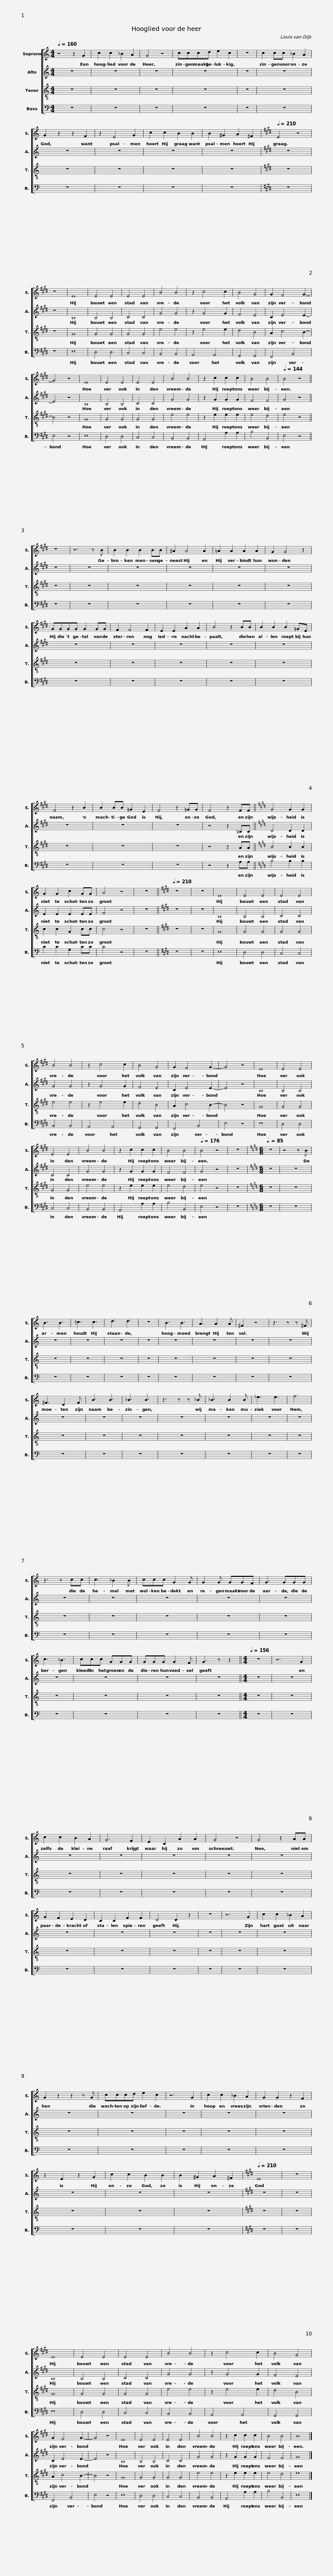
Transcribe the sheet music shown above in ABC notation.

X:1
%%score [ 1 2 3 4 ]
L:1/8
Q:1/4=160
M:4/4
I:linebreak $
K:C
V:1 treble
V:2 treble
V:3 treble-8
V:4 bass
V:1
 z4 z2 G2 | c2 c2 _B2 A2 | G4 z4 | cccd e2 c2 | z8 | %5
 c2 cc _B2 A2 |$ G2 z2 z2 F2 | z2 E4 G2 | c2 c2 B2 B2 | B2 ^G2 A2 ^F2 | %10
[K:E][Q:1/4=210] E4 z4 | z8 | E8 |$ E4 E4 | E4 E4 | %15
 B4 B4 | z2 c4 c2 | B4 G4 | G2 F4 G2- | G4 z4 | %20
 E8 | E4 E4 |$ E4 E4 | B4 B4 | z2 c2 c2 c2 | %25
 B4 B4 |[Q:1/4=144] B4 z4 || z8 | z6 z B | B2 B2 B2 BB |$ %30
 ^A2 A4 A2 | =A2 A2 A2 A2 | G2 G4 z2 | GGGG G2 GG | F2 F4 F2 |$ %35
 E2 E2 A2 A2 | B4 z2 BB | B2 B2 B2 =GE | F4 z2 B2 | B2 BB =G2 E2 |$ %40
 F4 z2 =GG | F4 z2 FF ||[K:C] G4 G2 G2 | G2 G2 c2 GG | A4 z4 | %45
 z8 ||[K:E][Q:1/4=210] z8 | z8 |$ E8 | E4 E4 | %50
 E4 E4 | B4 B4 | z2 c4 c2 | B4 G4 | G2 F4 G2- | %55
 G4 z4 | E8 |$ E4 E4 | E4 E4 | B4 B4 | %60
 z2 c2 c2 c2 | B4 B4 |[Q:1/4=176] B4 z4 | z8 |[K:C][M:6/8][Q:3/8=85] z6 | %65
 z4 z B |$ B3 B3 | =c3 c3 | d3 d3 | z6 | %70
 B3 B3 | A3 A2 A | ^F2 z4 | z3 z z ^F | ^F3 D2 F |$ %75
 B3 B3 | _B3 B3 | z3 z z _B | _B3 B2 B | _e3 e3 | %80
 f6 | z3 z cc | c3 _B2 B |$ ccc G2 G | G2 G GGF | %85
 G3 GGG | c3 _B3 | ccc GGG |$ GGG G2 F | G3 z z2 || %90
[M:4/4][Q:1/4=156] z8 | z6 G2 | c2 c2 B2 A2 | G6 F2 | E2 C2 A2 A2 |$ %95
 G4 z4 | G4 z2 AA | G2 F2 E2 D2 | C2 C2 F2 F2 | D4 D2 z2 | %100
 z8 | z6 G2 |$ c2 c2 _B2 A2 | G2 z2 z2 z G | cccd e2 c2 | %105
 z6 G2 | c2 c2 _B2 A2 | G2 G2 z2 F2 |$ z2 E2 z2 G2 | c2 c2 B2 B2 | %110
 B2 ^G2 A2 ^F2 |[K:E][Q:1/4=210] E8 | z8 | E8 | E4 E4 | %115
 E4 E4 | B4 B4 |$ z2 c4 c2 | B4 G4 | G2 F4 G2- | %120
 G4 z4 | E8 | E4 E4 | E4 E4 | B4 B4 |$ %125
 z2 c2 c2 c2 | B4 B4 | B8 |] %128
V:2
 z8 | z8 | z8 | z8 | z8 | %5
 z8 |$ z8 | z8 | z8 | z8 | %10
[K:E] z8 | z8 | B,8 |$ B,4 B,4 | C4 C4 | %15
 G4 G4 | z2 G4 G2 | F4 E4 | C2 E4 E2- | E4 z4 | %20
 B,8 | B,4 B,4 |$ C4 C4 | G4 G4 | z2 G2 G2 G2 | %25
 F4 F4 | G4 z4 || z8 | z8 | z8 |$ %30
 z8 | z8 | z8 | z8 | z8 |$ %35
 z8 | z8 | z8 | z8 | z8 |$ %40
 z8 | z4 z2 =CC ||[K:C] D4 D2 D2 | E2 E2 E2 EE | F4 z4 | %45
 z8 ||[K:E] z8 | z8 |$ B,8 | B,4 B,4 | %50
 C4 C4 | G4 G4 | z2 G4 G2 | F4 E4 | C2 E4 E2- | %55
 E4 z4 | B,8 |$ B,4 B,4 | C4 C4 | G4 G4 | %60
 z2 G2 G2 G2 | F4 F4 | G4 z4 | z8 |[K:C][M:6/8] z6 | %65
 z6 |$ z6 | z6 | z6 | z6 | %70
 z6 | z6 | z6 | z6 | z6 |$ %75
 z6 | z6 | z6 | z6 | z6 | %80
 z6 | z6 | z6 |$ z6 | z6 | %85
 z6 | z6 | z6 |$ z6 | z6 || %90
[M:4/4] z8 | z8 | z8 | z8 | z8 |$ %95
 z8 | z8 | z8 | z8 | z8 | %100
 z8 | z8 |$ z8 | z8 | z8 | %105
 z8 | z8 | z8 |$ z8 | z8 | %110
 z8 |[K:E] z8 | z8 | B,8 | B,4 B,4 | %115
 C4 C4 | G4 G4 |$ z2 G4 G2 | F4 E4 | C2 E4 E2- | %120
 E4 z4 | B,8 | B,4 B,4 | C4 C4 | G4 G4 |$ %125
 z2 G2 G2 G2 | F4 F4 | G8 |] %128
V:3
 z8 | z8 | z8 | z8 | z8 | %5
 z8 |$ z8 | z8 | z8 | z8 | %10
[K:E] z8 | z8 | G8 |$ G4 G4 | G4 G4 | %15
 e4 e4 | z2 e4 e2 | d4 B4 | A2 c4 B2- | B4 z4 | %20
 G8 | G4 G4 |$ G4 G4 | e4 e4 | z2 e2 e2 e2 | %25
 e4 d4 | e4 z4 || z8 | z8 | z8 |$ %30
 z8 | z8 | z8 | z8 | z8 |$ %35
 z8 | z8 | z8 | z8 | z8 |$ %40
 z8 | z4 z2 AA ||[K:C] B4 B2 B2 | c2 c2 G2 cc | c4 z4 | %45
 z8 ||[K:E] z8 | z8 |$ G8 | G4 G4 | %50
 G4 G4 | e4 e4 | z2 e4 e2 | d4 B4 | A2 c4 B2- | %55
 B4 z4 | G8 |$ G4 G4 | G4 G4 | e4 e4 | %60
 z2 e2 e2 e2 | e4 d4 | e4 z4 | z8 |[K:C][M:6/8] z6 | %65
 z6 |$ z6 | z6 | z6 | z6 | %70
 z6 | z6 | z6 | z6 | z6 |$ %75
 z6 | z6 | z6 | z6 | z6 | %80
 z6 | z6 | z6 |$ z6 | z6 | %85
 z6 | z6 | z6 |$ z6 | z6 || %90
[M:4/4] z8 | z8 | z8 | z8 | z8 |$ %95
 z8 | z8 | z8 | z8 | z8 | %100
 z8 | z8 |$ z8 | z8 | z8 | %105
 z8 | z8 | z8 |$ z8 | z8 | %110
 z8 |[K:E] z8 | z8 | G8 | G4 G4 | %115
 G4 G4 | e4 e4 |$ z2 e4 e2 | d4 B4 | A2 c4 B2- | %120
 B4 z4 | G8 | G4 G4 | G4 G4 | e4 e4 |$ %125
 z2 e2 e2 e2 | e4 d4 | e8 |] %128
V:4
 z8 | z8 | z8 | z8 | z8 | %5
 z8 |$ z8 | z8 | z8 | z8 | %10
[K:E] z8 | z8 | E,8 |$ D,4 D,4 | C,4 C,4 | %15
 B,,4 B,,4 | A,,4 A,,4 | G,,4 G,,4 | F,,4 B,,4 | E,4 z4 | %20
 E,8 | D,4 D,4 |$ C,4 C,4 | B,,4 B,,4 | A,,4 A,2 A,2 | %25
 B,4 B,,4 | E,4 z4 || z8 | z8 | z8 |$ %30
 z8 | z8 | z8 | z8 | z8 |$ %35
 z8 | z8 | z8 | z8 | z8 |$ %40
 z8 | z4 z2 A,A, ||[K:C] B,4 B,2 B,2 | C2 C2 G,2 CC | C4 z4 | %45
 z8 ||[K:E] z8 | z8 |$ E,8 | D,4 D,4 | %50
 C,4 C,4 | B,,4 B,,4 | A,,4 A,,4 | G,,4 G,,4 | F,,4 B,,4 | %55
 E,4 z4 | E,8 |$ D,4 D,4 | C,4 C,4 | B,,4 B,,4 | %60
 A,,4 A,2 A,2 | B,4 B,,4 | E,4 z4 | z8 |[K:C][M:6/8] z6 | %65
 z6 |$ z6 | z6 | z6 | z6 | %70
 z6 | z6 | z6 | z6 | z6 |$ %75
 z6 | z6 | z6 | z6 | z6 | %80
 z6 | z6 | z6 |$ z6 | z6 | %85
 z6 | z6 | z6 |$ z6 | z6 || %90
[M:4/4] z8 | z8 | z8 | z8 | z8 |$ %95
 z8 | z8 | z8 | z8 | z8 | %100
 z8 | z8 |$ z8 | z8 | z8 | %105
 z8 | z8 | z8 |$ z8 | z8 | %110
 z8 |[K:E] z8 | z8 | E,8 | D,4 D,4 | %115
 C,4 C,4 | B,,4 B,,4 |$ A,,4 A,,4 | G,,4 G,,4 | F,,4 B,,4 | %120
 E,4 z4 | E,8 | D,4 D,4 | C,4 C,4 | B,,4 B,,4 |$ %125
 A,,4 A,2 A,2 | B,4 B,,4 | E,8 |] %128
